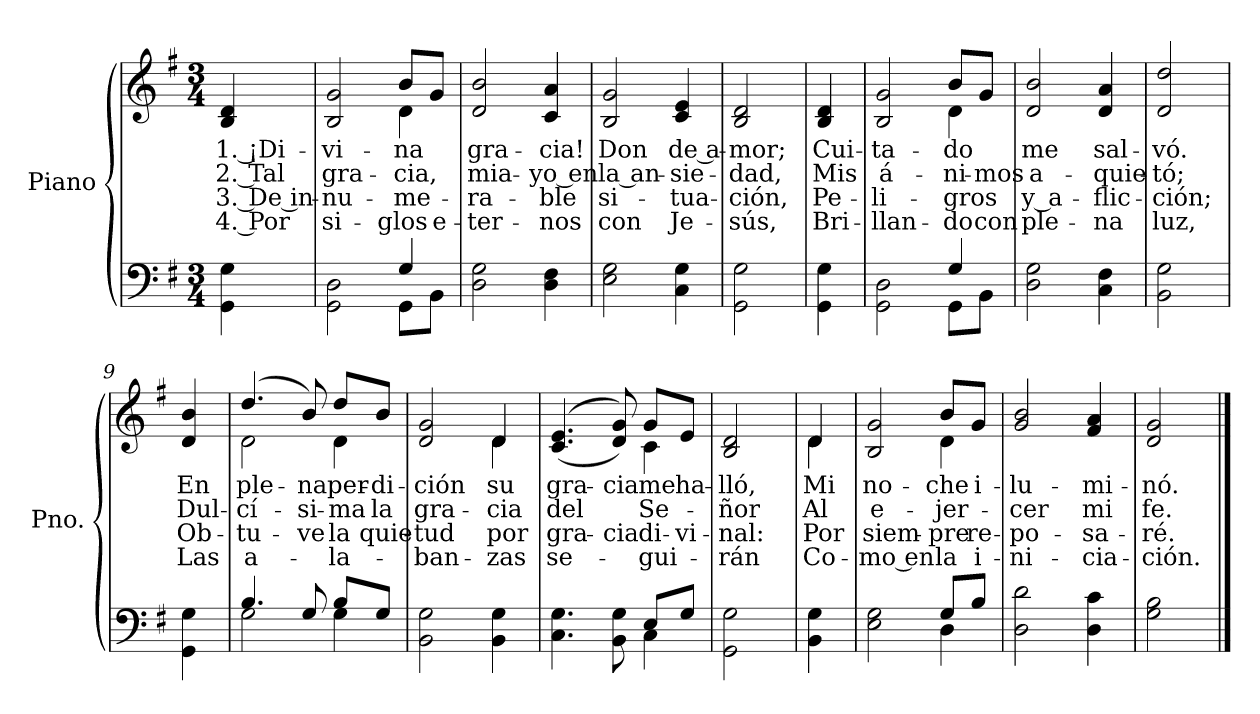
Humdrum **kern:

**kern	**kern	**text	**text	**text	**text
*part1	*part1	*part1	*part1	*part1	*part1
*staff2	*staff1	*staff1	*staff1	*staff1	*staff1
*I"Piano	*	*	*	*	*
*I'Pno.	*	*	*	*	*
*stria5	*stria5	*	*	*	*
*clefF4	*clefG2	*	*	*	*
*k[f#]	*k[f#]	*	*	*	*
*M3/4	*M3/4	*	*	*	*
=	=	=	=	=	=
!	!	!LO:LY:b	!LO:LY:b	!LO:LY:b	!LO:LY:b
4GG\ 4G\	4B/ 4d/	1. ¡Di-	2. Tal	3. De in-	4. Por
=1	=1	=1	=1	=1	=1
*^	*	*	*	*	*
!	!	!	!LO:LY:b	!LO:LY:b	!LO:LY:b	!LO:LY:b
*	*	*^	*	*	*	*
2GG\ 2D\	2ryy	2B/ 2g/	2ryy	-vi-	gra-	-nu-	si-
!	!	!	!	!LO:LY:b	!LO:LY:b	!LO:LY:b	!LO:LY:b
4G/	8GG\L	8b/L	4d\	-na	-cia,	-me-	-glos
!	!	!	!	!	!	!	!LO:LY:b
.	8BB\J	8g/J	.	.	.	.	e-
*	*	*v	*v	*	*	*	*
=2	=2	=2	=2	=2	=2	=2
!	!	!	!LO:LY:b	!LO:LY:b	!LO:LY:b	!LO:LY:b
*v	*v	*	*	*	*	*
2D\ 2G\	2d/ 2b/	gra-	mia-	-ra-	-ter-
!	!	!LO:LY:b	!LO:LY:b	!LO:LY:b	!LO:LY:b
4D\ 4F#\	4c/ 4a/	-cia!	-yo en	-ble	-nos
=3	=3	=3	=3	=3	=3
!	!	!LO:LY:b	!LO:LY:b	!LO:LY:b	!LO:LY:b
2E\ 2G\	2B/ 2g/	Don	la an-	si-	con
!	!	!LO:LY:b	!LO:LY:b	!LO:LY:b	!LO:LY:b
4C\ 4G\	4c/ 4e/	de a-	-sie-	-tua-	Je-
=4	=4	=4	=4	=4	=4
!	!	!LO:LY:b	!LO:LY:b	!LO:LY:b	!LO:LY:b
2GG\ 2G\	2B/ 2d/	-mor;	-dad,	-ción,	-sús,
!!LO:LB:g=z
=5	=5	=5	=5	=5	=5
!	!	!LO:LY:b	!LO:LY:b	!LO:LY:b	!LO:LY:b
4GG\ 4G\	4B/ 4d/	Cui-	Mis	Pe-	Bri-
=6	=6	=6	=6	=6	=6
*^	*	*	*	*	*
!	!	!	!LO:LY:b	!LO:LY:b	!LO:LY:b	!LO:LY:b
*	*	*^	*	*	*	*
2GG\ 2D\	2ryy	2B/ 2g/	2ryy	-ta-	á-	-li-	-llan-
!	!	!	!	!LO:LY:b	!LO:LY:b	!LO:LY:b	!LO:LY:b
4G/	8GG\L	8b/L	4d\	-do	-ni-	-gros	-do
!	!	!	!	!	!LO:LY:b	!	!LO:LY:b
.	8BB\J	8g/J	.	.	-mos	.	con
*	*	*v	*v	*	*	*	*
=7	=7	=7	=7	=7	=7	=7
!	!	!	!LO:LY:b	!LO:LY:b	!LO:LY:b	!LO:LY:b
*v	*v	*	*	*	*	*
2D\ 2G\	2d/ 2b/	me	a-	y a-	ple-
!	!	!LO:LY:b	!LO:LY:b	!LO:LY:b	!LO:LY:b
4C\ 4F#\	4d/ 4a/	sal-	-quie-	-flic-	-na
=8	=8	=8	=8	=8	=8
!	!	!LO:LY:b	!LO:LY:b	!LO:LY:b	!LO:LY:b
2BB\ 2G\	2d/ 2dd/	-vó.	-tó;	-ción;	luz,
!!LO:LB:g=z
=9	=9	=9	=9	=9	=9
!	!	!LO:LY:b	!LO:LY:b	!LO:LY:b	!LO:LY:b
4GG\ 4G\	4d/ 4b/	En	Dul-	Ob-	Las
=10	=10	=10	=10	=10	=10
*^	*	*	*	*	*
!	!	!	!LO:LY:b	!LO:LY:b	!LO:LY:b	!LO:LY:b
*	*	*^	*	*	*	*
4.B/	2G\	(4.dd/	2d\	ple-	-cí-	-tu-	a-
!	!	!	!	!LO:LY:b	!LO:LY:b	!LO:LY:b	!
8G/	.	8b/)	.	-na	-si-	-ve	.
!	!	!	!	!LO:LY:b	!LO:LY:b	!LO:LY:b	!LO:LY:b
8B/L	4G\	8dd/L	4d\	per-	-ma	la	-la-
!	!	!	!	!LO:LY:b	!LO:LY:b	!LO:LY:b	!
8G/J	.	8b/J	.	-di-	la	quie-	.
*v	*v	*	*	*	*	*	*
=11	=11	=11	=11	=11	=11	=11
!	!	!	!LO:LY:b	!LO:LY:b	!LO:LY:b	!LO:LY:b
2BB\ 2G\	2d/ 2g/	2ryy	-ción	gra-	-tud	-ban-
!	!	!	!LO:LY:b	!LO:LY:b	!LO:LY:b	!LO:LY:b
4BB\ 4G\	4d/	4d\	su	-cia	por	-zas
=12	=12	=12	=12	=12	=12	=12
*^	*	*	*	*	*	*
!	!	!	!	!LO:LY:b	!LO:LY:b	!LO:LY:b	!LO:LY:b
4.C\ 4.G\	2ryy	(<(>4.c/ 4.e/	2ryy	gra-	del	gra-	se-
!	!	!	!	!LO:LY:b	!	!LO:LY:b	!
8BB\ 8G\	.	8d/ 8g/))	.	-cia	.	-cia	.
!	!	!	!	!LO:LY:b	!LO:LY:b	!LO:LY:b	!LO:LY:b
8E/L	4C\	8g/L	4c\	me	Se-	di-	-gui-
!	!	!	!	!LO:LY:b	!	!LO:LY:b	!
8G/J	.	8e/J	.	ha-	.	-vi-	.
*v	*v	*	*	*	*	*	*
*	*v	*v	*	*	*	*
=13	=13	=13	=13	=13	=13
!	!	!LO:LY:b	!LO:LY:b	!LO:LY:b	!LO:LY:b
2GG\ 2G\	2B/ 2d/	-lló,	-ñor	-nal:	-rán
!!LO:LB:g=z
=14	=14	=14	=14	=14	=14
!	!	!LO:LY:b	!LO:LY:b	!LO:LY:b	!LO:LY:b
*	*^	*	*	*	*
4BB\ 4G\	4d/	4d\	Mi	Al	Por	Co-
=15	=15	=15	=15	=15	=15	=15
*^	*	*	*	*	*	*
!	!	!	!	!LO:LY:b	!LO:LY:b	!LO:LY:b	!LO:LY:b
2E\ 2G\	2ryy	2B/ 2g/	2ryy	no-	e-	siem-	-mo en
!	!	!	!	!LO:LY:b	!LO:LY:b	!LO:LY:b	!LO:LY:b
8G/L	4D\	8b/L	4d\	-che	-jer-	-pre	la
!	!	!	!	!LO:LY:b	!	!LO:LY:b	!LO:LY:b
8B/J	.	8g/J	.	i-	.	re-	i-
*v	*v	*	*	*	*	*	*
*	*v	*v	*	*	*	*
=16	=16	=16	=16	=16	=16
!	!	!LO:LY:b	!LO:LY:b	!LO:LY:b	!LO:LY:b
2D\ 2d\	2g/ 2b/	-lu-	-cer	-po-	-ni-
!	!	!LO:LY:b	!LO:LY:b	!LO:LY:b	!LO:LY:b
4D\ 4c\	4f#/ 4a/	-mi-	mi	-sa-	-cia-
=17	=17	=17	=17	=17	=17
!	!	!LO:LY:b	!LO:LY:b	!LO:LY:b	!LO:LY:b
2G\ 2B\	2d/ 2g/	-nó.	fe.	-ré.	-ción.
==	==	==	==	==	==
*-	*-	*-	*-	*-	*-
